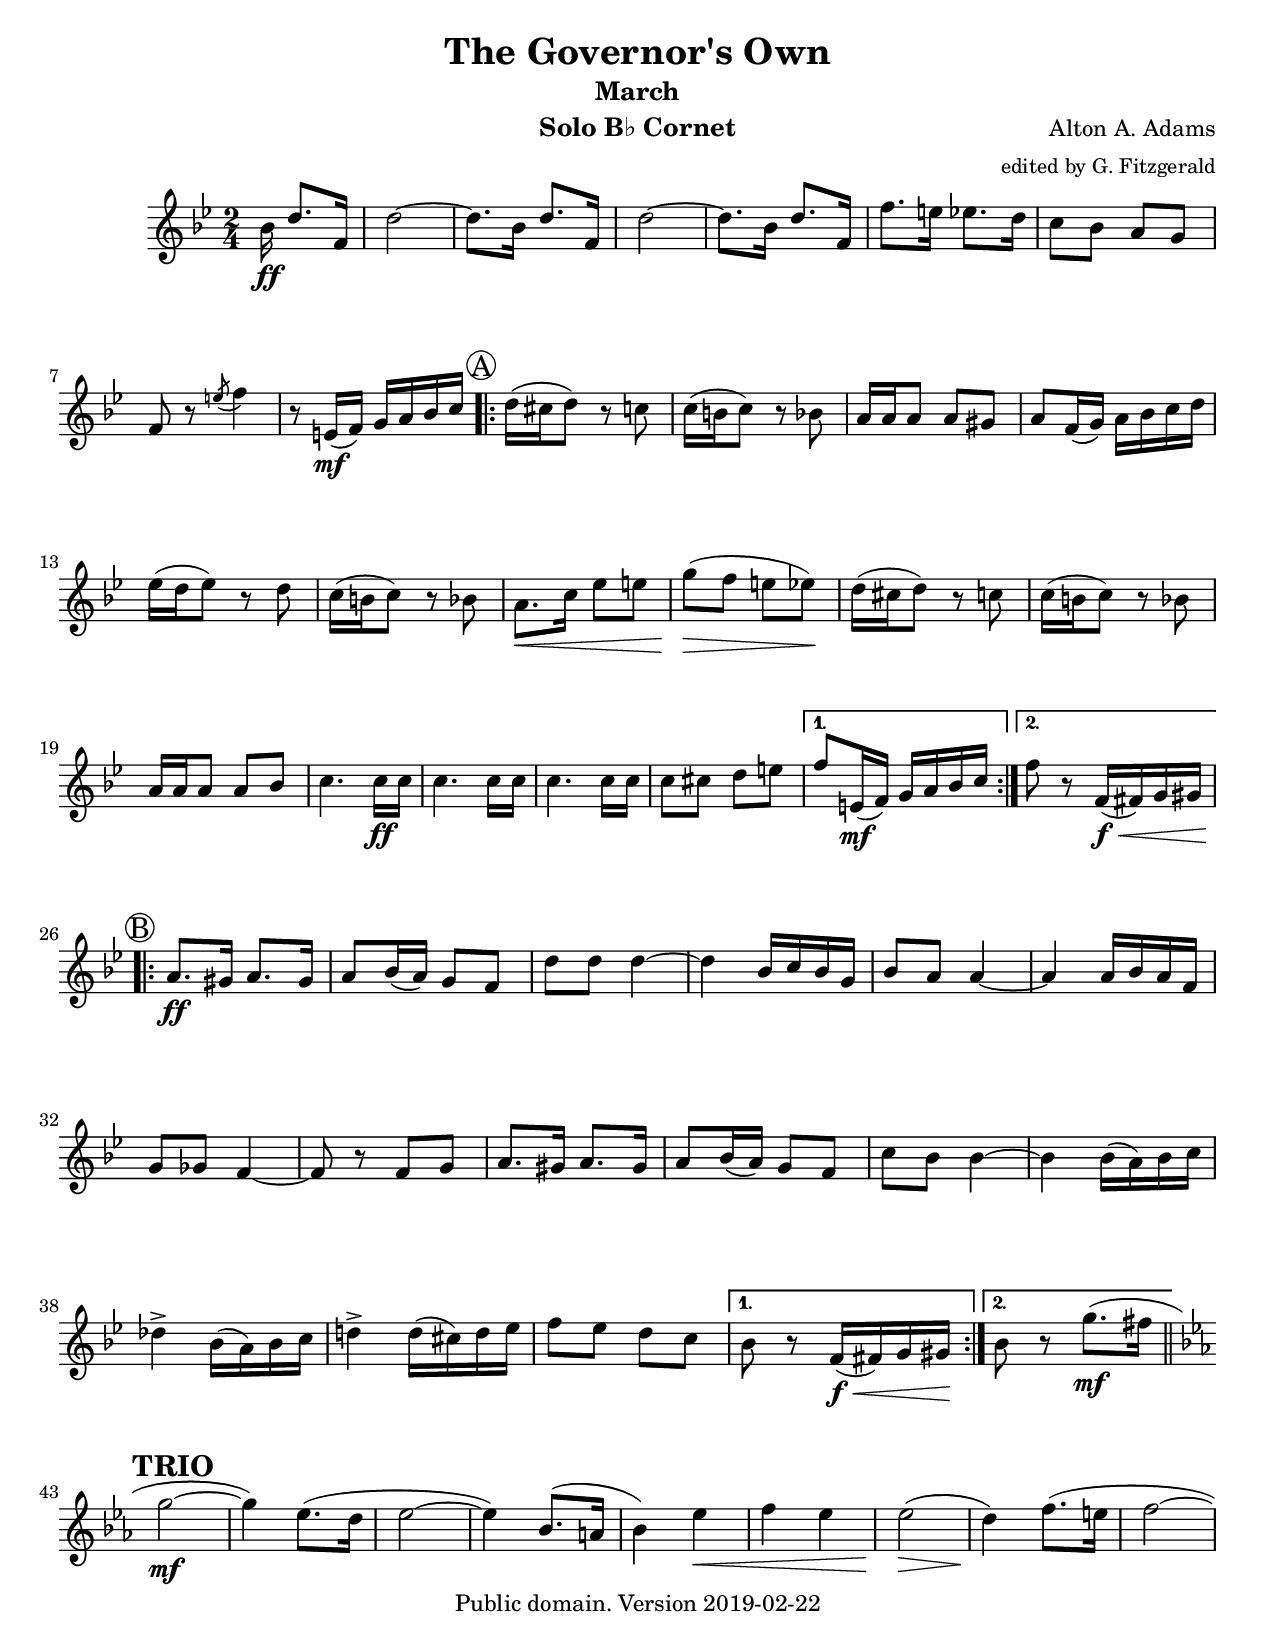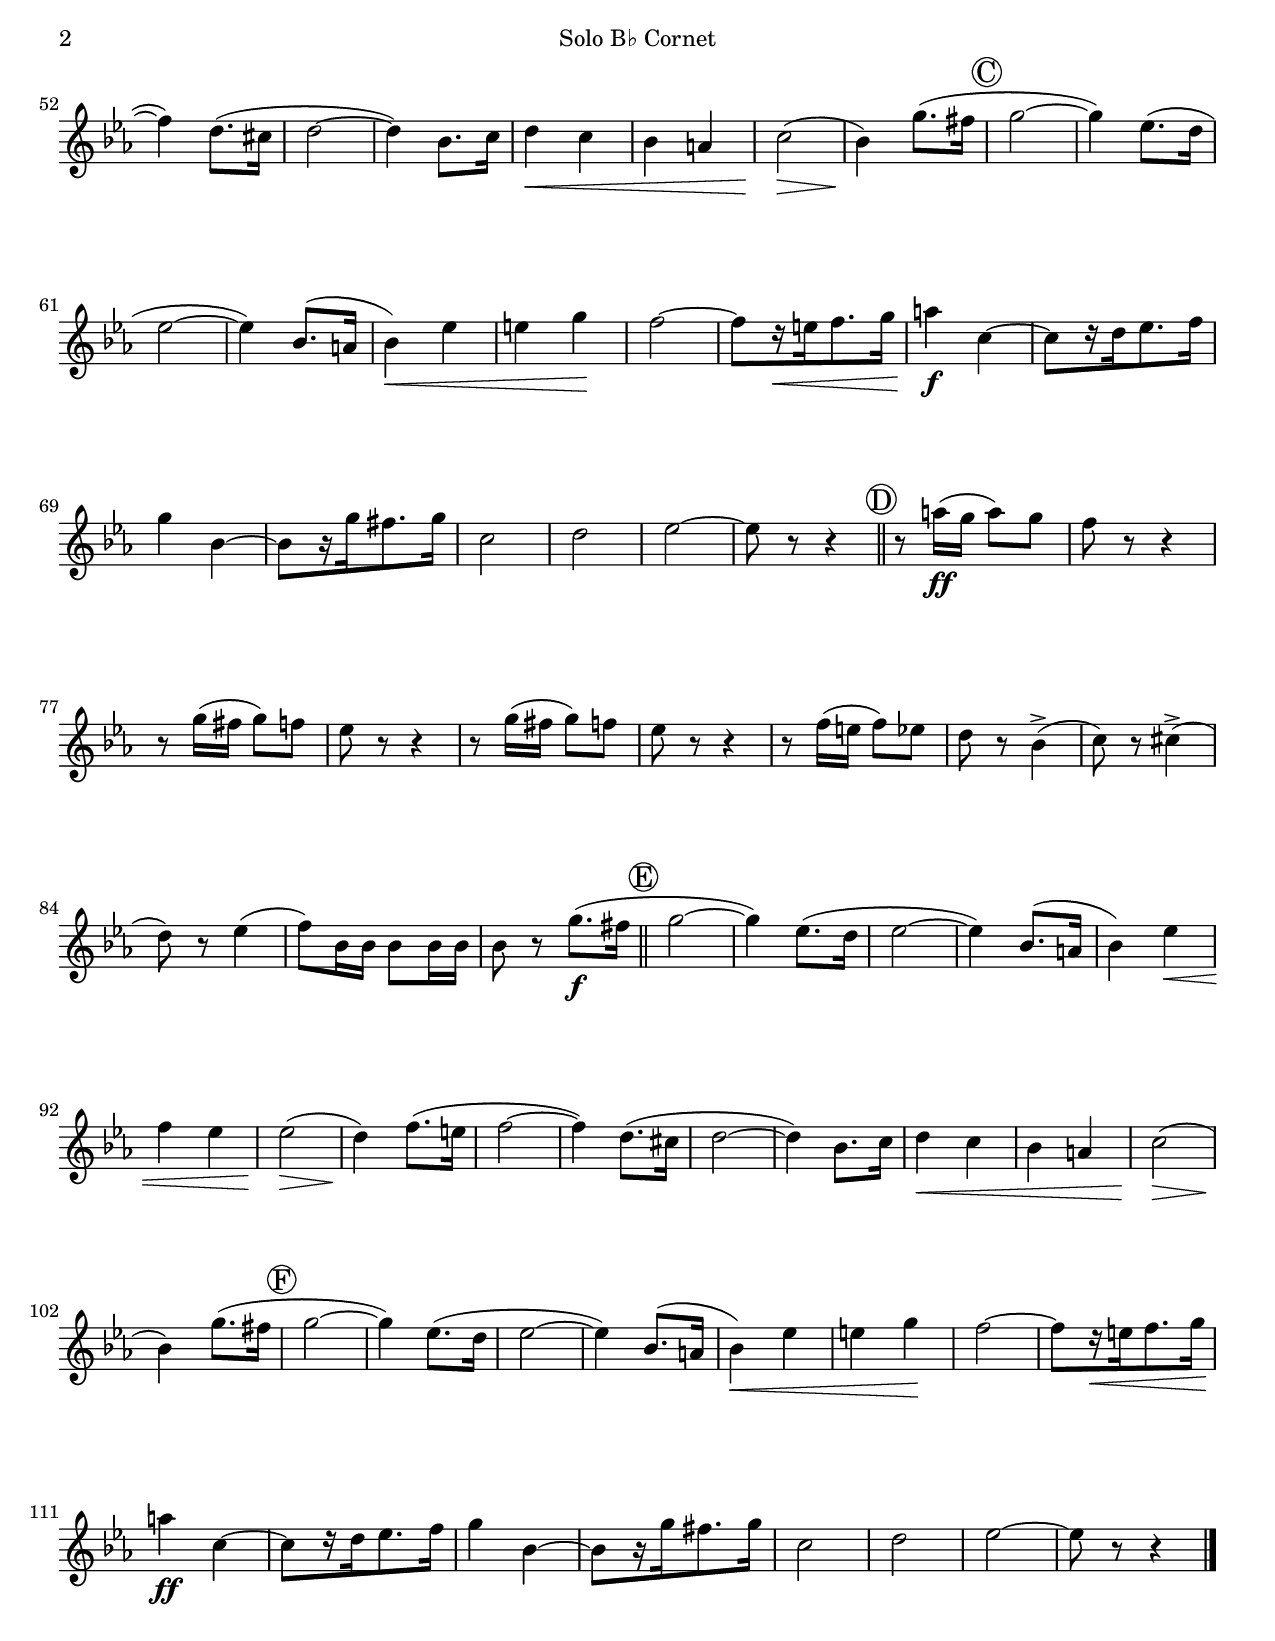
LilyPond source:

\version "2.18.2"
\include "GovernorsOwn.ly"

\paper {
  #(set-paper-size "letter")
  ragged-last-bottom = ##f
  ragged-bottom = ##f
}

\header {
  instrument = "Solo B♭ Cornet"
}

\score {
  \new Staff  { 
    \set Staff.midiInstrument = "trumpet"

    \clef treble
    << \rehearsalMarks 
       \cornetSolo >>
  }
  
  \layout { }
  \midi {
    \tempo 4 = 120
  }
}